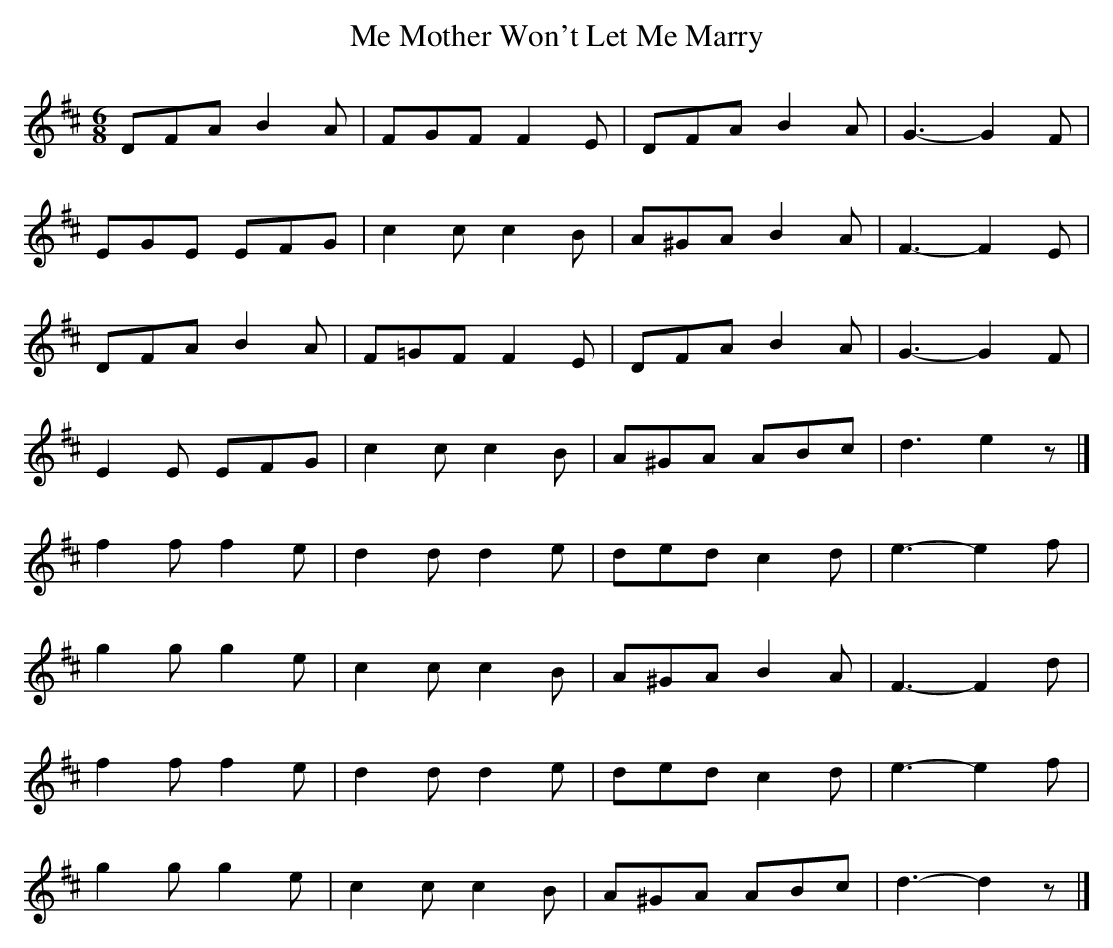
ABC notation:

X:1
T: Me Mother Won't Let Me Marry
M: 6/8
L: 1/8
K: Dmaj
DFA B2A|FGF F2E|DFA B2A|G3-G2 F|
EGE EFG|c2c c2B|A^GA B2A|F3-F2 E|
DFA B2A|F=GF F2E|DFA B2A|G3-G2 F|
E2E EFG|c2c c2B|A^GA ABc|d3 e2 z|]
f2f f2e|d2d d2e|ded c2d|e3-e2 f|
g2g g2e|c2c c2B|A^GA B2A|F3-F2 d|
f2f f2e|d2d d2e|ded c2d|e3-e2 f|
g2g g2e|c2c c2B|A^GA ABc|d3-d2 z|]
